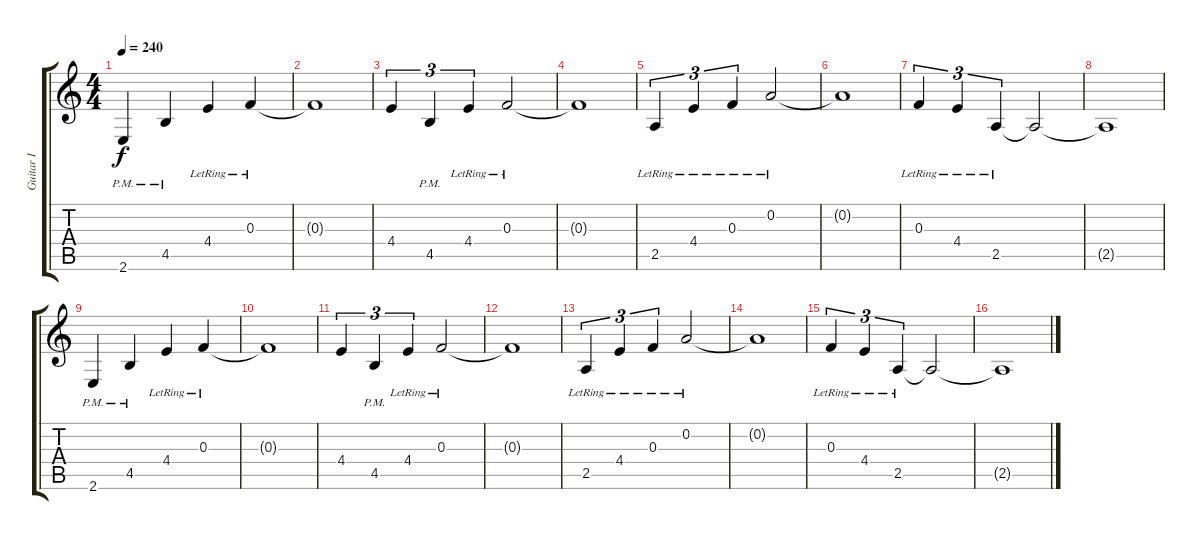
\track ("Guitar I" "Guitar I") {instrument overdrivenguitar}
\staff {score tabs}
\tuning (D4 A3 F3 C3 G2 D2) {hide}
\ts (4 4)
\tempo 240
\clef g2
\ks c
2.6{pm}.4{dy f} 4.5{pm}.4 4.4{lr}.4 0.3{lr}.4 |
0.3{t}.1 |
4.4.4{tu (3 2)} 4.5{pm}.4{tu (3 2)} 4.4{lr}.4{tu (3 2)} 0.3{lr}.2 |
0.3{t}.1 |
2.5{lr}.4{tu (3 2)} 4.4{lr}.4{tu (3 2)} 0.3{lr}.4{tu (3 2)} 0.2{lr}.2 |
0.2{t}.1 |
0.3{lr}.4{tu (3 2)} 4.4{lr}.4{tu (3 2)} 2.5{lr}.4{tu (3 2)} 2.5{t}.2 |
2.5{t}.1 |
2.6{pm}.4 4.5{pm}.4 4.4{lr}.4 0.3{lr}.4 |
0.3{t}.1 |
4.4.4{tu (3 2)} 4.5{pm}.4{tu (3 2)} 4.4{lr}.4{tu (3 2)} 0.3{lr}.2 |
0.3{t}.1 |
2.5{lr}.4{tu (3 2)} 4.4{lr}.4{tu (3 2)} 0.3{lr}.4{tu (3 2)} 0.2{lr}.2 |
0.2{t}.1 |
0.3{lr}.4{tu (3 2)} 4.4{lr}.4{tu (3 2)} 2.5{lr}.4{tu (3 2)} 2.5{t}.2 |
2.5{t}.1
